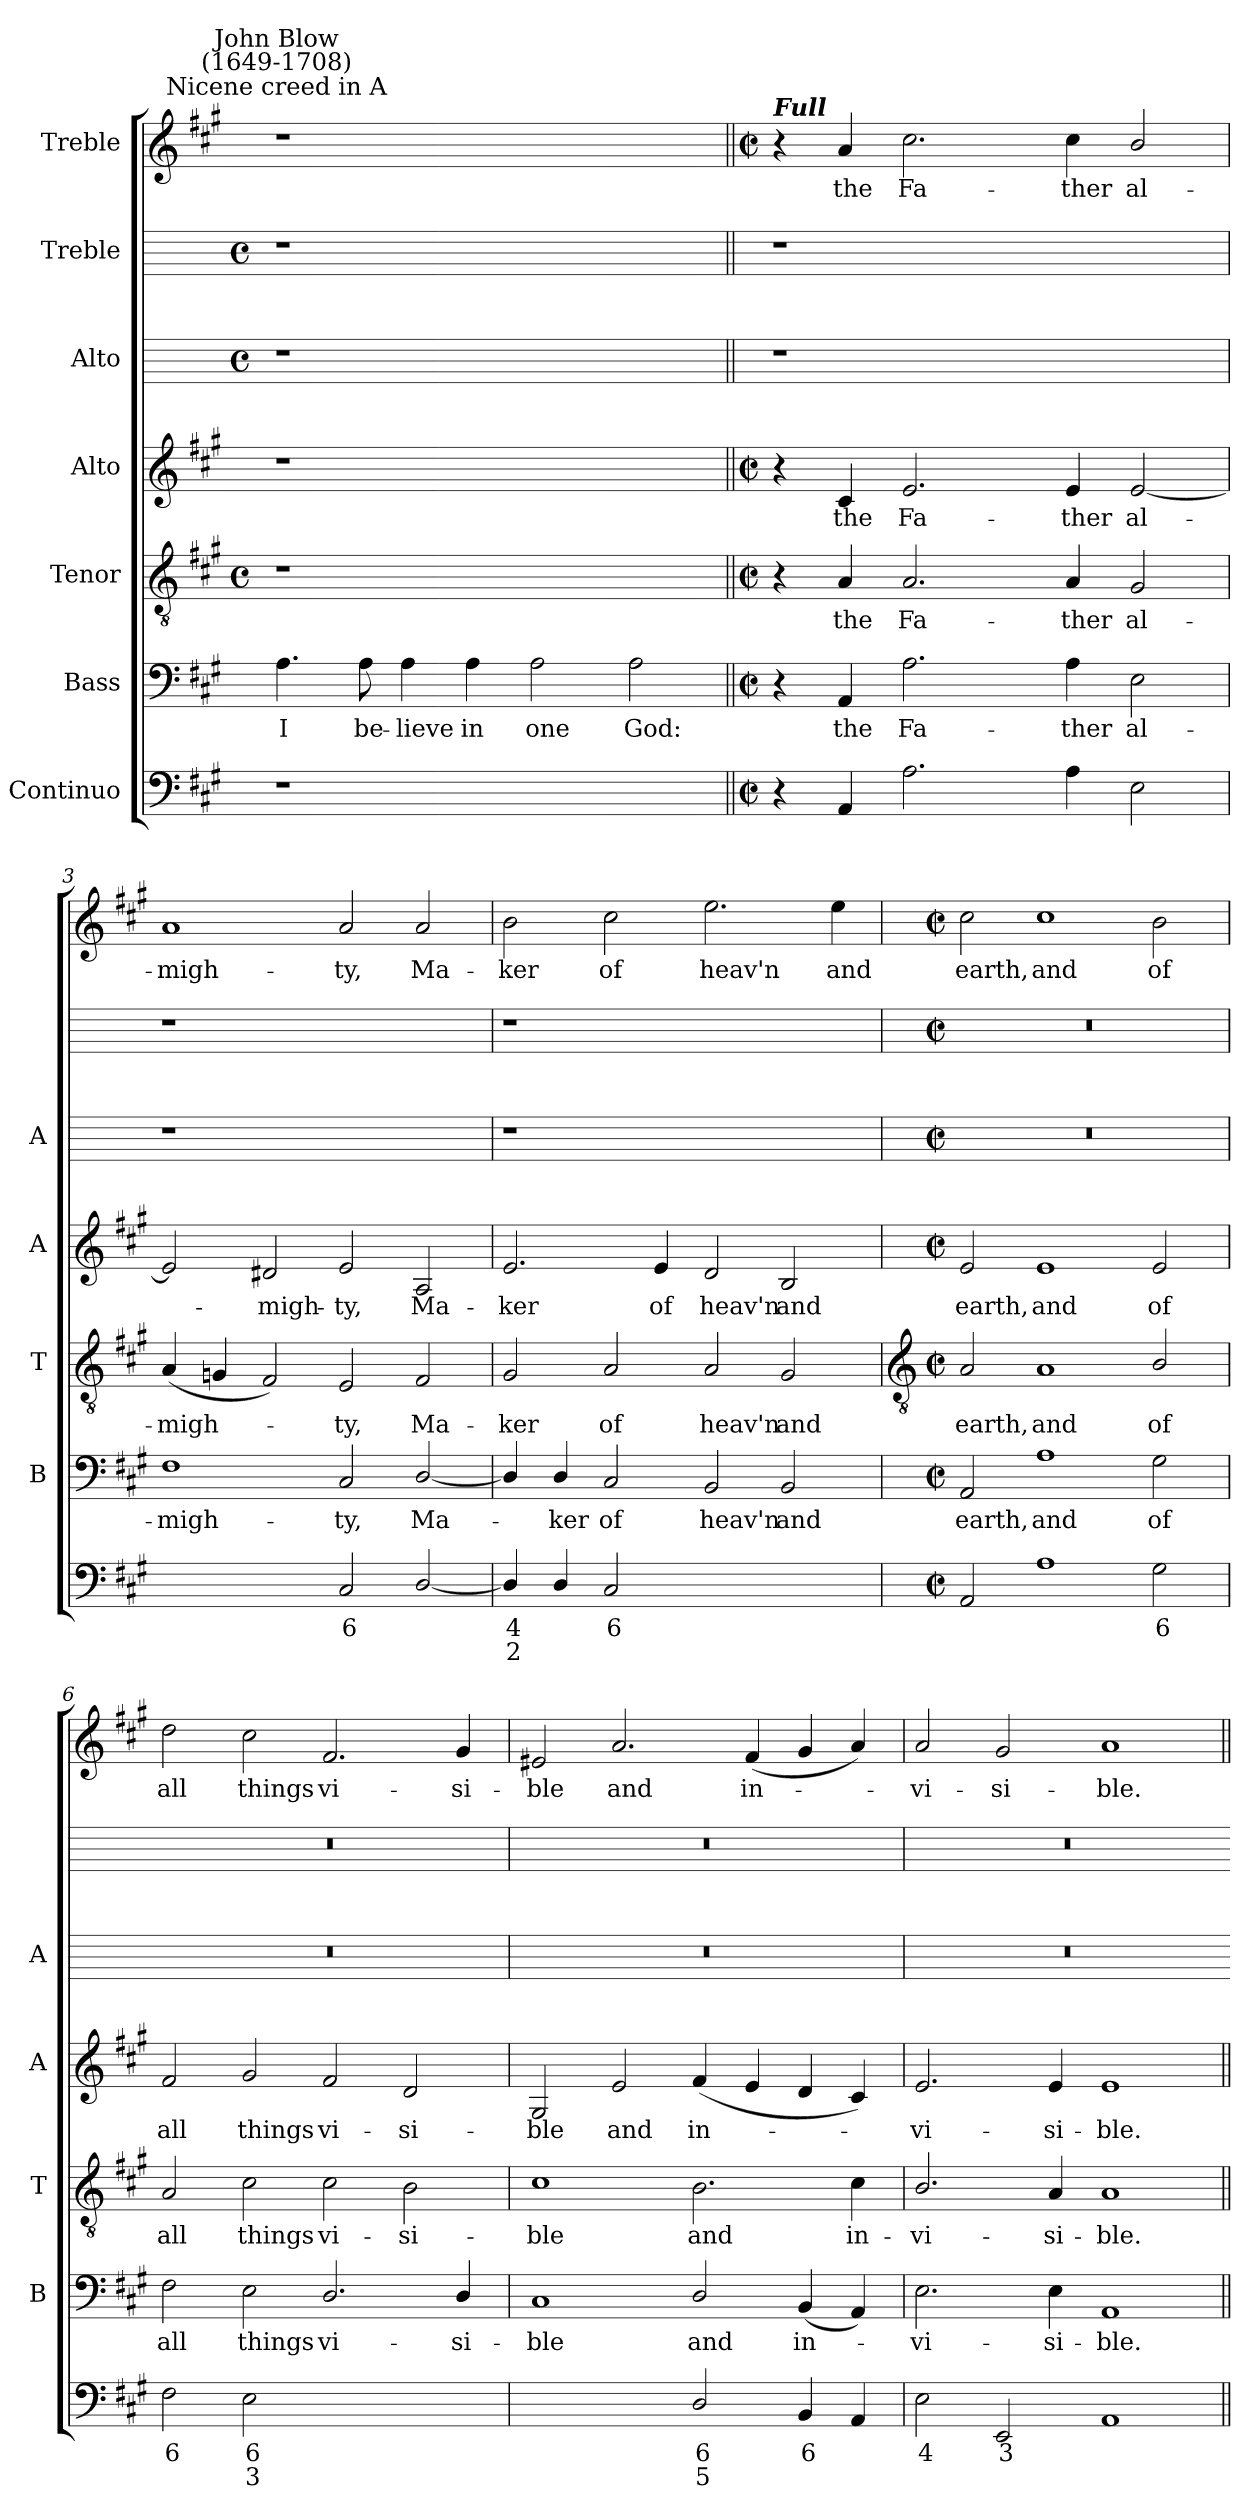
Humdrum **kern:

**kern	**text	**text	**kern	**text	**kern	**text	**kern	**text	**kern	**kern	**kern	**text
*part7	*part7	*part7	*part6	*part6	*part5	*part5	*part4	*part4	*part3	*part2	*part1	*part1
*staff7	*staff7	*staff7	*staff6	*staff6	*staff5	*staff5	*staff4	*staff4	*staff3	*staff2	*staff1	*staff1
*I"Continuo	*	*	*I"Bass	*	*I"Tenor	*	*I"Alto	*	*I"Alto	*I"Treble	*I"Treble	*
*	*	*	*I'B	*	*I'T	*	*I'A	*	*I'A	*	*	*
*clefF4	*	*	*clefF4	*	*clefGv2	*	*clefG2	*	*	*	*clefG2	*
*k[f#c#g#]	*	*	*k[f#c#g#]	*	*k[f#c#g#]	*	*k[f#c#g#]	*	*	*	*k[f#c#g#]	*
*A:	*	*	*A:	*	*A:	*	*A:	*	*	*	*A:	*
*	*	*	*	*	*M4/4	*	*	*	*M4/4	*M4/4	*	*
*	*	*	*	*	*met(c)	*	*	*	*met(c)	*met(c)	*	*
=1	=1	=1	=1	=1	=1	=1	=1	=1	=1	=1	=1	=1
!	!	!	!	!	!	!	!	!	!	!	!LO:TX:a:cj:t=Nicene creed in A	!
!	!	!	!	!	!	!	!	!	!	!	!LO:TX:a:cj:t=John Blow\n(1649-1708)	!
!	!	!	!	!LO:LY:b	!	!	!	!	!	!	!	!
1r	.	.	4.A	I	1r	.	1r	.	1r	1r	1r	.
!	!	!	!	!LO:LY:b	!	!	!	!	!	!	!	!
.	.	.	8A	be-	.	.	.	.	.	.	.	.
!	!	!	!	!LO:LY:b	!	!	!	!	!	!	!	!
.	.	.	4A	-lieve	.	.	.	.	.	.	.	.
!	!	!	!	!LO:LY:b	!	!	!	!	!	!	!	!
.	.	.	4A	in	.	.	.	.	.	.	.	.
!	!	!	!	!LO:LY:b	!	!	!	!	!	!	!	!
1ryy	.	.	2A	one	1ryy	.	1ryy	.	1ryy	1ryy	1ryy	.
!	!	!	!	!LO:LY:b	!	!	!	!	!	!	!	!
.	.	.	2A	God:	.	.	.	.	.	.	.	.
=2||	=2||	=2||	=2||	=2||	=2||	=2||	=2||	=2||	=2||	=2||	=2||	=2||
*M4/2	*	*	*M4/2	*	*M4/2	*	*M4/2	*	*	*	*M4/2	*
*met(c|)	*	*	*met(c|)	*	*met(c|)	*	*met(c|)	*	*	*	*met(c|)	*
!	!	!	!	!	!	!	!	!	!	!	!LO:TX:a:Bi:t=Full	!
4r	.	.	4r	.	4r	.	4r	.	1r	1r	4r	.
!	!	!	!	!LO:LY:b	!	!LO:LY:b	!	!LO:LY:b	!	!	!	!LO:LY:b
4AA	.	.	4AA	the	4A	the	4c#	the	.	.	4a	the
!	!	!	!	!LO:LY:b	!	!LO:LY:b	!	!LO:LY:b	!	!	!	!LO:LY:b
2.A	.	.	2.A	Fa-	2.A	Fa-	2.e	Fa-	.	.	2.cc#	Fa-
.	.	.	.	.	.	.	.	.	1ryy	1ryy	.	.
!	!	!	!	!LO:LY:b	!	!LO:LY:b	!	!LO:LY:b	!	!	!	!LO:LY:b
4A	.	.	4A	-ther	4A	-ther	4e	-ther	.	.	4cc#	-ther
!	!	!	!	!LO:LY:b	!	!LO:LY:b	!	!LO:LY:b	!	!	!	!LO:LY:b
2E	.	.	2E	al-	2G#	al-	[2e	al-	.	.	2b/	al-
=3	=3	=3	=3	=3	=3	=3	=3	=3	=3	=3	=3	=3
!	!LO:LY:b	!	!	!LO:LY:b	!	!LO:LY:b	!	!	!	!	!	!LO:LY:b
[2F#yy	7	.	1F#	-migh-	(<4A	-migh-	2e]	.	1r	1r	1a	-migh-
.	.	.	.	.	4Gn	.	.	.	.	.	.	.
!	!LO:LY:b	!	!	!	!	!	!	!LO:LY:b	!	!	!	!
2F#yy]	6	.	.	.	2F#)	.	2d#X	migh-	.	.	.	.
!	!LO:LY:b	!	!	!LO:LY:b	!	!LO:LY:b	!	!LO:LY:b	!	!	!	!LO:LY:b
2C#	6	.	2C#	-ty,	2E	ty,	2e	-ty,	1ryy	1ryy	2a	-ty,
!	!	!	!	!LO:LY:b	!	!LO:LY:b	!	!LO:LY:b	!	!	!	!LO:LY:b
[2D/	.	.	[2D/	Ma-	2F#	Ma-	2A	Ma-	.	.	2a	Ma-
=4	=4	=4	=4	=4	=4	=4	=4	=4	=4	=4	=4	=4
!	!LO:LY:b	!LO:LY:b	!	!	!	!LO:LY:b	!	!LO:LY:b	!	!	!	!LO:LY:b
4D/]	4	2	4D/]	.	2G#	-ker	2.e	-ker	1r	1r	2b	-ker
!	!	!	!	!LO:LY:b	!	!	!	!	!	!	!	!
4D/	.	.	4D/	ker	.	.	.	.	.	.	.	.
!	!LO:LY:b	!	!	!LO:LY:b	!	!LO:LY:b	!	!	!	!	!	!LO:LY:b
2C#	6	.	2C#	of	2A	of	.	.	.	.	2cc#	of
!	!	!	!	!	!	!	!	!LO:LY:b	!	!	!	!
.	.	.	.	.	.	.	4e	of	.	.	.	.
!	!LO:LY:b	!	!	!LO:LY:b	!	!LO:LY:b	!	!LO:LY:b	!	!	!	!LO:LY:b
[2BByy	7	.	2BB	heav'n	2A	heav'n	2d	heav'n	1ryy	1ryy	2.ee	heav'n
!	!LO:LY:b	!	!	!LO:LY:b	!	!LO:LY:b	!	!LO:LY:b	!	!	!	!
2BByy]	6	.	2BB	and	2G#	and	2B	and	.	.	.	.
!	!	!	!	!	!	!	!	!	!	!	!	!LO:LY:b
.	.	.	.	.	.	.	.	.	.	.	4ee	and
!!LO:LB:g=z
=5	=5	=5	=5	=5	=5	=5	=5	=5	=5	=5	=5	=5
*	*	*	*	*	*clefGv2	*	*	*	*	*	*	*
*M4/2	*	*	*M4/2	*	*M4/2	*	*M4/2	*	*M4/2	*M4/2	*M4/2	*
*met(c|)	*	*	*met(c|)	*	*met(c|)	*	*met(c|)	*	*met(c|)	*met(c|)	*met(c|)	*
!	!	!	!	!LO:LY:b	!	!LO:LY:b	!	!LO:LY:b	!	!	!	!LO:LY:b
2AA	.	.	2AA	earth,	2A	earth,	2e	earth,	0r	0r	2cc#	earth,
!	!	!	!	!LO:LY:b	!	!LO:LY:b	!	!LO:LY:b	!	!	!	!LO:LY:b
1A	.	.	1A	and	1A	and	1e	and	.	.	1cc#	and
!	!LO:LY:b	!	!	!LO:LY:b	!	!LO:LY:b	!	!LO:LY:b	!	!	!	!LO:LY:b
2G#	6	.	2G#	of	2B/	of	2e	of	.	.	2b	of
=6	=6	=6	=6	=6	=6	=6	=6	=6	=6	=6	=6	=6
!	!LO:LY:b	!	!	!LO:LY:b	!	!LO:LY:b	!	!LO:LY:b	!	!	!	!LO:LY:b
2F#	6	.	2F#	all	2A	all	2f#	all	0r	0r	2dd	all
!	!LO:LY:b	!LO:LY:b	!	!LO:LY:b	!	!LO:LY:b	!	!LO:LY:b	!	!	!	!LO:LY:b
2E	6	3	2E	things	2c#	things	2g#	things	.	.	2cc#	things
!	!LO:LY:b	!	!	!LO:LY:b	!	!LO:LY:b	!	!LO:LY:b	!	!	!	!LO:LY:b
[2D/yy	7	.	2.D/	vi-	2c#	vi-	2f#	vi-	.	.	2.f#	vi-
!	!LO:LY:b	!	!	!	!	!LO:LY:b	!	!LO:LY:b	!	!	!	!
2Dyy]	6	.	.	.	2B	-si-	2d	-si-	.	.	.	.
!	!	!	!	!LO:LY:b	!	!	!	!	!	!	!	!LO:LY:b
.	.	.	4D/	-si-	.	.	.	.	.	.	4g#	-si-
=7	=7	=7	=7	=7	=7	=7	=7	=7	=7	=7	=7	=7
!	!LO:LY:b	!LO:LY:b	!	!LO:LY:b	!	!LO:LY:b	!	!LO:LY:b	!	!	!	!LO:LY:b
[2C#yy	5	3	1C#	-ble	1c#	-ble	2G#	-ble	0r	0r	2e#X	-ble
!	!LO:LY:b	!LO:LY:b	!	!	!	!	!	!LO:LY:b	!	!	!	!LO:LY:b
2C#yy]	6	3	.	.	.	.	2e	and	.	.	2.a	and
!	!LO:LY:b	!LO:LY:b	!	!LO:LY:b	!	!LO:LY:b	!	!LO:LY:b	!	!	!	!
2D/	6	5	2D/	and	2.B	and	(<4f#	in-	.	.	.	.
!	!	!	!	!	!	!	!	!	!	!	!	!LO:LY:b
.	.	.	.	.	.	.	4e	.	.	.	(<4f#	in-
!	!LO:LY:b	!	!	!LO:LY:b	!	!	!	!	!	!	!	!
4BB	6	.	(<4BB	in-	.	.	4d	.	.	.	4g#	.
!	!	!	!	!	!	!LO:LY:b	!	!	!	!	!	!
4AA	.	.	4AA)	.	4c#	in-	4c#)	.	.	.	4a)	.
=8	=8	=8	=8	=8	=8	=8	=8	=8	=8	=8	=8	=8
!	!LO:LY:b	!	!	!LO:LY:b	!	!LO:LY:b	!	!LO:LY:b	!	!	!	!LO:LY:b
2E	4	.	2.E	vi-	2.B/	-vi-	2.e	vi-	0r	0r	2a	vi-
!	!LO:LY:b	!	!	!	!	!	!	!	!	!	!	!LO:LY:b
2EE	3	.	.	.	.	.	.	.	.	.	2g#	-si-
!	!	!	!	!LO:LY:b	!	!LO:LY:b	!	!LO:LY:b	!	!	!	!
.	.	.	4E	-si-	4A	-si-	4e	-si-	.	.	.	.
!	!	!	!	!LO:LY:b	!	!LO:LY:b	!	!LO:LY:b	!	!	!	!LO:LY:b
1AA	.	.	1AA	-ble.	1A	-ble.	1e	-ble.	.	.	1a	-ble.
=||	=||	=||	=||	=||	=||	=||	=||	=||	=	=	=||	=||
*-	*-	*-	*-	*-	*-	*-	*-	*-	*-	*-	*-	*-
